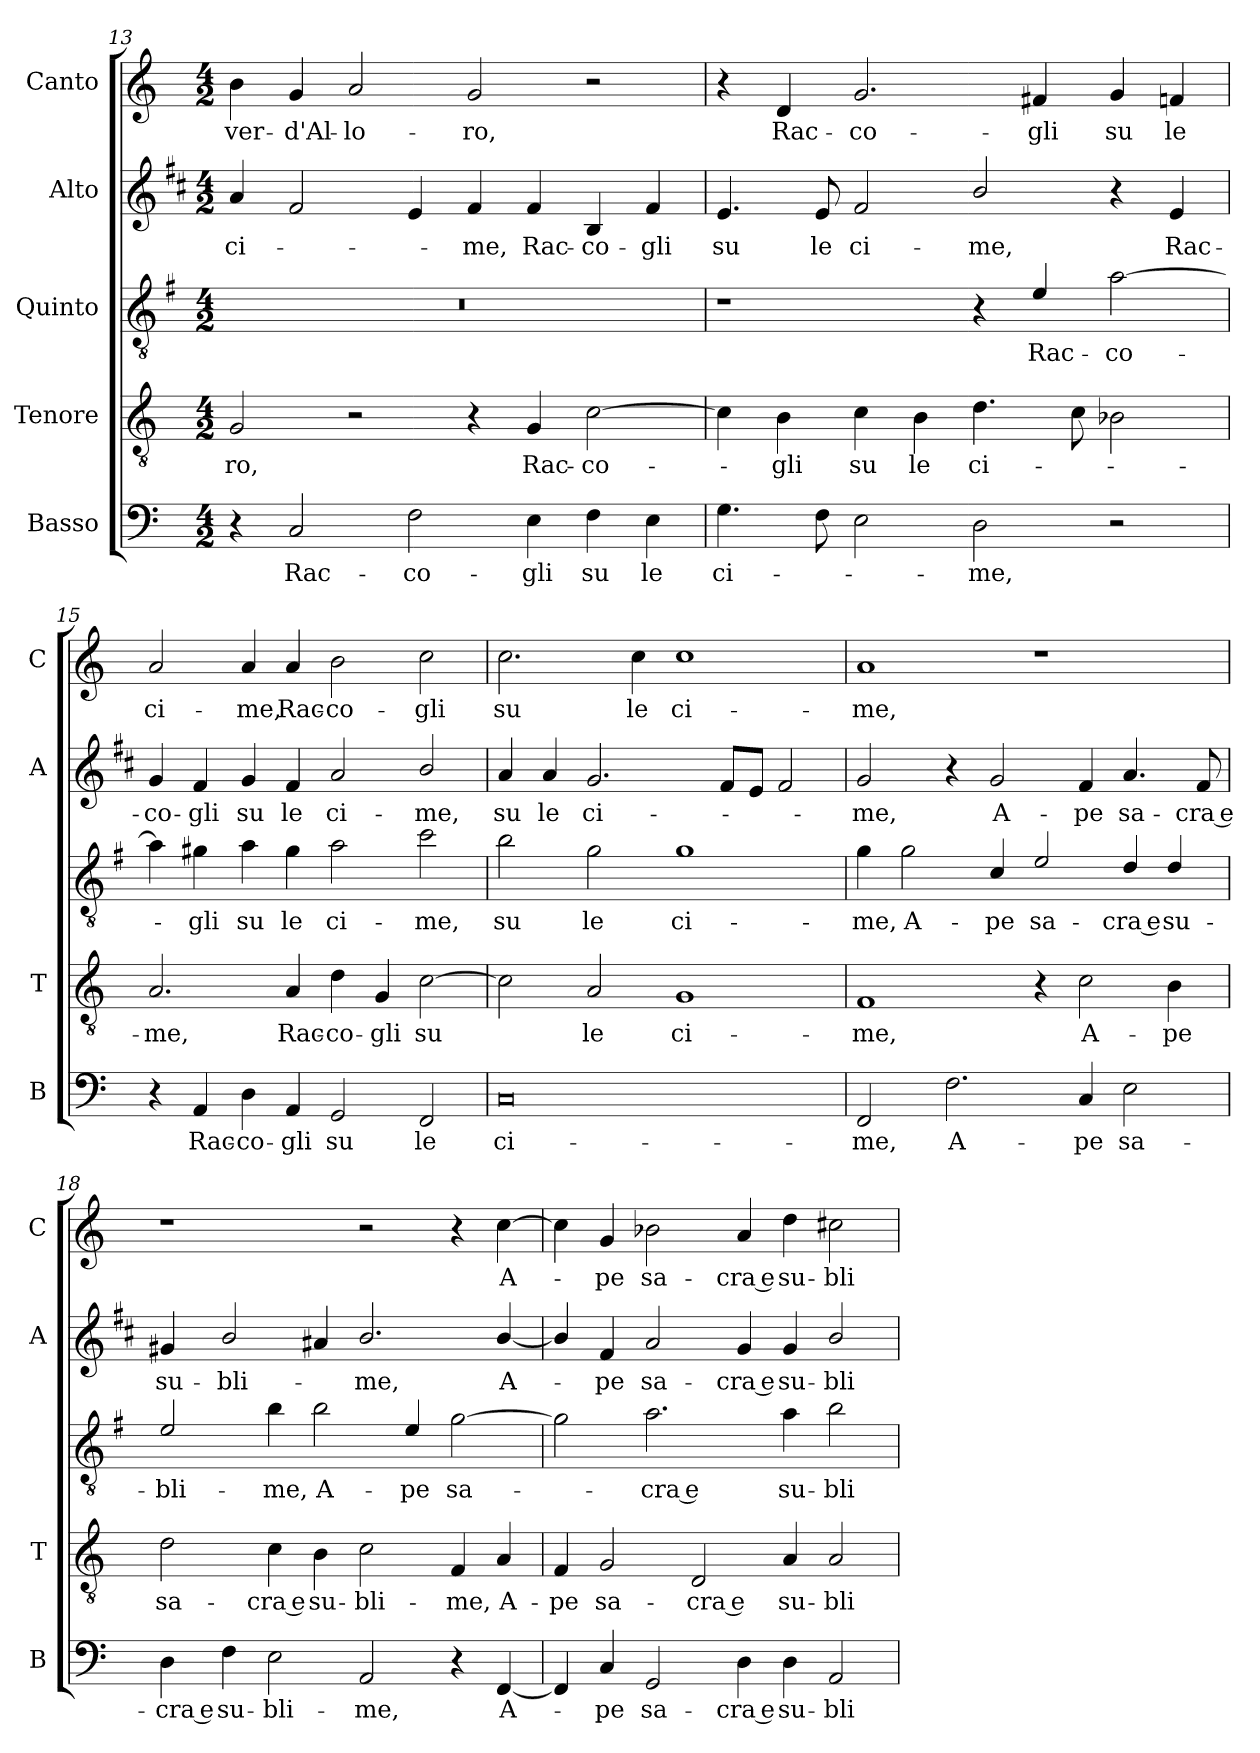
**kern	**text	**kern	**text	**kern	**text	**kern	**text	**kern	**text
*part5	*part5	*part4	*part4	*part3	*part3	*part2	*part2	*part1	*part1
*staff5	*staff5	*staff4	*staff4	*staff3	*staff3	*staff2	*staff2	*staff1	*staff1
*I"Basso	*	*I"Tenore	*	*I"Quinto	*	*I"Alto	*	*I"Canto	*
*I'B	*	*I'T	*	*	*	*I'A	*	*I'C	*
*clefF4	*	*clefGv2	*	*clefGv2	*	*clefG2	*	*clefG2	*
*	*	*	*	*ITrd4c7	*	*ITrd1c2	*	*	*
*k[]	*	*k[]	*	*k[]	*	*k[]	*	*k[]	*
*C:	*	*C:	*	*C:	*	*C:	*	*C:	*
*M4/2	*	*M4/2	*	*M4/2	*	*M4/2	*	*M4/2	*
=13	=13	=13	=13	=13	=13	=13	=13	=13	=13
!	!	!	!LO:LY:b	!	!	!	!LO:LY:b	!	!LO:LY:b
4r	.	2G/	-ro,	0r	.	4g/	ci-	4b\	ver-
!	!LO:LY:b	!	!	!	!	!	!	!	!LO:LY:b
2C/	Rac-	.	.	.	.	2e/	.	4g/	-d'Al-
!	!	!	!	!	!	!	!	!	!LO:LY:b
.	.	2r	.	.	.	.	.	2a/	-lo-
!	!LO:LY:b	!	!	!	!	!	!	!	!
2F\	-co-	.	.	.	.	4d/	.	.	.
!	!	!	!	!	!	!	!LO:LY:b	!	!LO:LY:b
.	.	4r	.	.	.	4e/	-me,	2g/	-ro,
!	!LO:LY:b	!	!LO:LY:b	!	!	!	!LO:LY:b	!	!
4E\	-gli	4G/	Rac-	.	.	4e/	Rac-	.	.
!	!LO:LY:b	!	!LO:LY:b	!	!	!	!LO:LY:b	!	!
4F\	su	[2c\	-co-	.	.	4A/	-co-	2r	.
!	!LO:LY:b	!	!	!	!	!	!LO:LY:b	!	!
4E\	le	.	.	.	.	4e/	-gli	.	.
!!LO:LB:g=z
=14	=14	=14	=14	=14	=14	=14	=14	=14	=14
!	!LO:LY:b	!	!	!	!	!	!LO:LY:b	!	!
4.G\	ci-	4c\]	.	1r	.	4.d/	su	4r	.
!	!	!	!LO:LY:b	!	!	!	!	!	!LO:LY:b
.	.	4B\	-gli	.	.	.	.	4d/	Rac-
!	!	!	!	!	!	!	!LO:LY:b	!	!
8F\	.	.	.	.	.	8d/	le	.	.
!	!	!	!LO:LY:b	!	!	!	!LO:LY:b	!	!LO:LY:b
2E\	.	4c\	su	.	.	2e/	ci-	2.g/	-co-
!	!	!	!LO:LY:b	!	!	!	!	!	!
.	.	4B\	le	.	.	.	.	.	.
!	!LO:LY:b	!	!LO:LY:b	!	!	!	!LO:LY:b	!	!
2D\	-me,	4.d\	ci-	4r	.	2a/	-me,	.	.
!	!	!	!	!	!LO:LY:b	!	!	!	!LO:LY:b
.	.	.	.	4A/	Rac-	.	.	4f#X/	-gli
.	.	8c\	.	.	.	.	.	.	.
!	!	!	!	!	!LO:LY:b	!	!	!	!LO:LY:b
2r	.	2B-X\	.	[2d\	-co-	4r	.	4g/	su
!	!	!	!	!	!	!	!LO:LY:b	!	!LO:LY:b
.	.	.	.	.	.	4d/	Rac-	4fn/	le
=15	=15	=15	=15	=15	=15	=15	=15	=15	=15
!	!	!	!LO:LY:b	!	!	!	!LO:LY:b	!	!LO:LY:b
4r	.	2.A/	-me,	4d\]	.	4f/	-co-	2a/	ci-
!	!LO:LY:b	!	!	!	!LO:LY:b	!	!LO:LY:b	!	!
4AA/	Rac-	.	.	4c#X\	-gli	4e/	-gli	.	.
!	!LO:LY:b	!	!	!	!LO:LY:b	!	!LO:LY:b	!	!LO:LY:b
4D\	-co-	.	.	4d\	su	4f/	su	4a/	-me,
!	!LO:LY:b	!	!LO:LY:b	!	!LO:LY:b	!	!LO:LY:b	!	!LO:LY:b
4AA/	-gli	4A/	Rac-	4c#\	le	4e/	le	4a/	Rac-
!	!LO:LY:b	!	!LO:LY:b	!	!LO:LY:b	!	!LO:LY:b	!	!LO:LY:b
2GG/	su	4d\	-co-	2d\	ci-	2g/	ci-	2b\	-co-
!	!	!	!LO:LY:b	!	!	!	!	!	!
.	.	4G/	-gli	.	.	.	.	.	.
!	!LO:LY:b	!	!LO:LY:b	!	!LO:LY:b	!	!LO:LY:b	!	!LO:LY:b
2FF/	le	[2c\	su	2f\	-me,	2a/	-me,	2cc\	-gli
=16	=16	=16	=16	=16	=16	=16	=16	=16	=16
!	!LO:LY:b	!	!	!	!LO:LY:b	!	!LO:LY:b	!	!LO:LY:b
0C	ci-	2c\]	.	2e\	su	4g/	su	2.cc\	su
!	!	!	!	!	!	!	!LO:LY:b	!	!
.	.	.	.	.	.	4g/	le	.	.
!	!	!	!LO:LY:b	!	!LO:LY:b	!	!LO:LY:b	!	!
.	.	2A/	le	2c\	le	2.f/	ci-	.	.
!	!	!	!	!	!	!	!	!	!LO:LY:b
.	.	.	.	.	.	.	.	4cc\	le
!	!	!	!LO:LY:b	!	!LO:LY:b	!	!	!	!LO:LY:b
.	.	1G	ci-	1c	ci-	.	.	1cc	ci-
.	.	.	.	.	.	8e/L	.	.	.
.	.	.	.	.	.	8d/J	.	.	.
.	.	.	.	.	.	2e/	.	.	.
=17	=17	=17	=17	=17	=17	=17	=17	=17	=17
!	!LO:LY:b	!	!LO:LY:b	!	!LO:LY:b	!	!LO:LY:b	!	!LO:LY:b
2FF/	-me,	1F	-me,	4c\	-me,	2f/	-me,	1a	-me,
!	!	!	!	!	!LO:LY:b	!	!	!	!
.	.	.	.	2c\	A-	.	.	.	.
!	!LO:LY:b	!	!	!	!	!	!	!	!
2.F\	A-	.	.	.	.	4r	.	.	.
!	!	!	!	!	!LO:LY:b	!	!LO:LY:b	!	!
.	.	.	.	4F/	-pe	2f/	A-	.	.
!	!	!	!	!	!LO:LY:b	!	!	!	!
.	.	4r	.	2A/	sa-	.	.	1r	.
!	!LO:LY:b	!	!LO:LY:b	!	!	!	!LO:LY:b	!	!
4C/	-pe	2c\	A-	.	.	4e/	-pe	.	.
!	!LO:LY:b	!	!	!	!LO:LY:b	!	!LO:LY:b	!	!
2E\	sa-	.	.	4G/	-cra e	4.g/	sa-	.	.
!	!	!	!LO:LY:b	!	!LO:LY:b	!	!	!	!
.	.	4B\	-pe	4G/	su-	.	.	.	.
!	!	!	!	!	!	!	!LO:LY:b	!	!
.	.	.	.	.	.	8e/	-cra e	.	.
!!LO:PB:g=z
=18	=18	=18	=18	=18	=18	=18	=18	=18	=18
!	!LO:LY:b	!	!LO:LY:b	!	!LO:LY:b	!	!LO:LY:b	!	!
4D\	-cra e	2d\	sa-	2A/	-bli-	4f#X/	su-	1r	.
!	!LO:LY:b	!	!	!	!	!	!LO:LY:b	!	!
4F\	su-	.	.	.	.	2a/	-bli-	.	.
!	!LO:LY:b	!	!LO:LY:b	!	!LO:LY:b	!	!	!	!
2E\	-bli-	4c\	-cra e	4e\	-me,	.	.	.	.
!	!	!	!LO:LY:b	!	!LO:LY:b	!	!	!	!
.	.	4B\	su-	2e\	A-	4g#X/	.	.	.
!	!LO:LY:b	!	!LO:LY:b	!	!	!	!LO:LY:b	!	!
2AA/	-me,	2c\	-bli-	.	.	2.a/	-me,	2r	.
!	!	!	!	!	!LO:LY:b	!	!	!	!
.	.	.	.	4A/	-pe	.	.	.	.
!	!	!	!LO:LY:b	!	!LO:LY:b	!	!	!	!
4r	.	4F/	-me,	[2c\	sa-	.	.	4r	.
!	!LO:LY:b	!	!LO:LY:b	!	!	!	!LO:LY:b	!	!LO:LY:b
[4FF/	A-	4A/	A-	.	.	[4a/	A-	[4cc\	A-
=19	=19	=19	=19	=19	=19	=19	=19	=19	=19
!	!	!	!LO:LY:b	!	!	!	!	!	!
4FF/]	.	4F/	-pe	2c\]	.	4a/]	.	4cc\]	.
!	!LO:LY:b	!	!LO:LY:b	!	!	!	!LO:LY:b	!	!LO:LY:b
4C/	-pe	2G/	sa-	.	.	4e/	-pe	4g/	-pe
!	!LO:LY:b	!	!	!	!LO:LY:b	!	!LO:LY:b	!	!LO:LY:b
2GG/	sa-	.	.	2.d\	-cra e	2g/	sa-	2b-X\	sa-
!	!	!	!LO:LY:b	!	!	!	!	!	!
.	.	2D/	-cra e	.	.	.	.	.	.
!	!LO:LY:b	!	!	!	!	!	!LO:LY:b	!	!LO:LY:b
4D\	-cra e	.	.	.	.	4f/	-cra e	4a/	-cra e
!	!LO:LY:b	!	!LO:LY:b	!	!LO:LY:b	!	!LO:LY:b	!	!LO:LY:b
4D\	su-	4A/	su-	4d\	su-	4f/	su-	4dd\	su-
!	!LO:LY:b	!	!LO:LY:b	!	!LO:LY:b	!	!LO:LY:b	!	!LO:LY:b
2AA/	-bli-	2A/	-bli-	2e\	-bli-	2a/	-bli-	2cc#X\	-bli-
=	=	=	=	=	=	=	=	=	=
*-	*-	*-	*-	*-	*-	*-	*-	*-	*-
